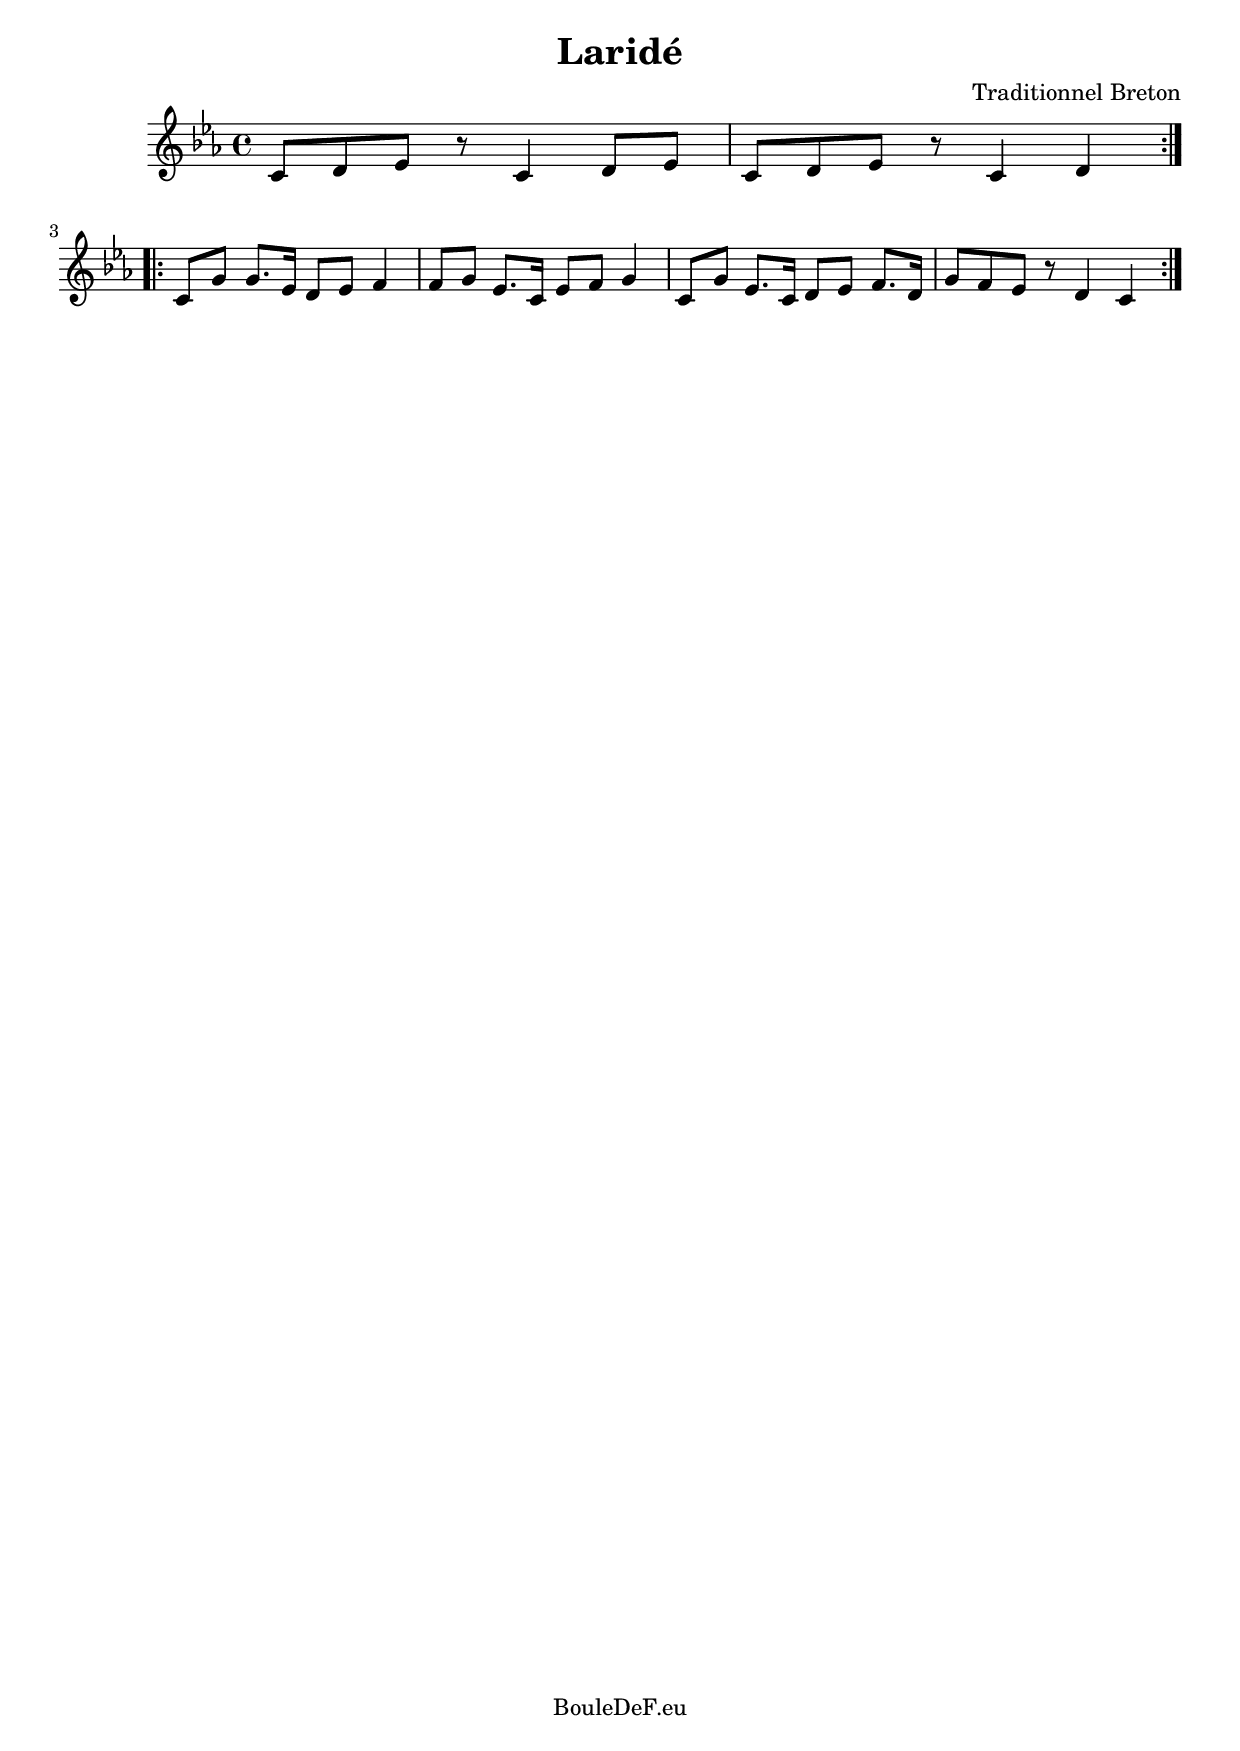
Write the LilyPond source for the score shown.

\version "2.16.0"
\include "italiano.ly"

\header {
	title = "Laridé"
	composer = "Traditionnel Breton"
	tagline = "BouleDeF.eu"
}

\score {
	\new Staff \relative sib {
		\clef "treble"
		\key mib \major
		\time 4/4

		\repeat volta 2 {
			| do8 re mib r do4 re8 mib
			| do8 re mib r do4 re
		}
		\break
		\repeat volta 2 {
			| do8 sol' sol8. mib16 re8 mib fa4
			| fa8 sol mib8. do16 mib8 fa sol4
			| do,8 sol' mib8. do16 re8 mib fa8. re16
			| sol8 fa mib r re4 do
		}
	}
	\layout {}
}
